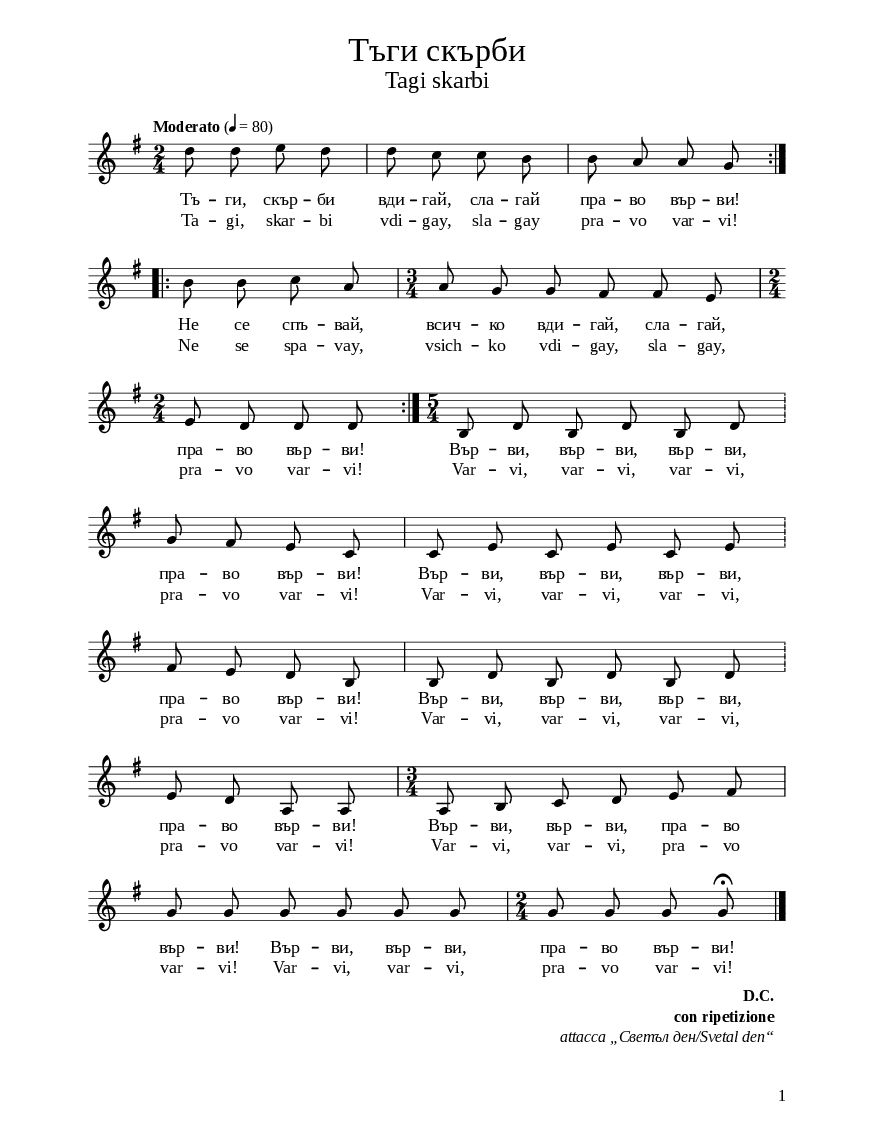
\version "2.22.1"

% include paper part and global functions
\include "include/globals.ily"

\bookpart {
  \include "include/bookpart-paper.ily"
  \score {
    \include "include/score-layout.ily"

    \new Voice \absolute  {
      \clef treble
      \key g \major
      \time 2/4
      \tempoFunc "Moderato" 4 "80"
      \autoBeamOff


      \repeat volta 2 { d''8 d'' e'' d'' | d''8 c'' c'' b' |b'8 a' a' g' \break }

      \repeat volta 2 {
        b' b' c'' a' | \time 3/4 a' g' g' fis' fis' e' \break

        \time 2/4 e' d' d' d' |
      } \time 5/4 b d' b d' b d' \bar "!" \break

      g' fis' e' c' | c' e' c' e'  c' e'  \bar "!" \break

      fis' e' d' b  | b d' b d' b d'  \bar "!" \break

      e' d' a a | \time 3/4 a b c' d' e' fis' |  \break

      g' g' g' g' g' g' \time 2/4  g' g' g' g' \fermata  |  \bar "|."

    }
    \addlyrics {
      Тъ -- ги, скър -- би вди  -- гай, сла  -- гай

      пра  --  во вър -- ви!

      Не се спъ -- вай, всич -- ко вди -- гай,

      сла -- гай, пра -- во вър -- ви!

      Вър -- ви, вър -- ви, вър -- ви, пра -- во вър -- ви!

      Вър -- ви, вър -- ви, вър -- ви, пра -- во вър -- ви!

      Вър -- ви, вър -- ви, вър -- ви, пра -- во вър -- ви!

      Вър -- ви, вър -- ви, пра -- во вър -- ви!

      Вър -- ви, вър -- ви, пра -- во вър -- ви!
    }
    \addlyrics {
      Ta -- gi, skar -- bi vdi  -- gay, sla  -- gay

      pra  --  vo var -- vi!

      Ne se spa -- vay, vsich -- ko vdi -- gay,

      sla -- gay, pra -- vo var -- vi!

      Var -- vi, var -- vi, var -- vi, pra -- vo var -- vi!

      Var -- vi, var -- vi, var -- vi, pra -- vo var -- vi!

      Var -- vi, var -- vi, var -- vi, pra -- vo var -- vi!

      Var -- vi, var -- vi, pra -- vo var -- vi!

      Var -- vi, var -- vi, pra -- vo var -- vi!
    }

    \header {
      title = \titleFunc "Тъги скърби" "Tagi skarbi"
    }

    \midi{}

  } % score



  \markup \dc-two "D.C." " con ripetizione"
  \markup \italic \dc-one-nobold "attacca „Светъл ден/Svetal den“"
  %\markup \empty-three


  % include foreign translation(s) of the song
  \version "2.22.1"

\markup \fill-line { \fontsize #deTitleFontSize "Trauer, Gram" }
\markup \null
\markup \null
\markup \fontsize #deCoupletFontSize {
  \hspace #12
  \override #`(baseline-skip . ,deCoupletBaselineSkip)

  \column {

	   
\line { " "Hebe, setze die Trauer und den Gramm auf }

  \line { " "und gehe gerade.}

  \line { " "Stolpere nicht, hebe alles und setze es auf.}

  \line { " "Gehe, gehe, gehe, gerade gehe!}

  \line { " "Gehe, gehe, gehe, gerade gehe!}

  \line { " "Gehe, gehe, gehe, gerade gehe!}

  \line { " "Gehe, gehe, grade gehe,}

  \line { " "gehe, gehe grade gehe!}


  
    }
}


} % bookpart
